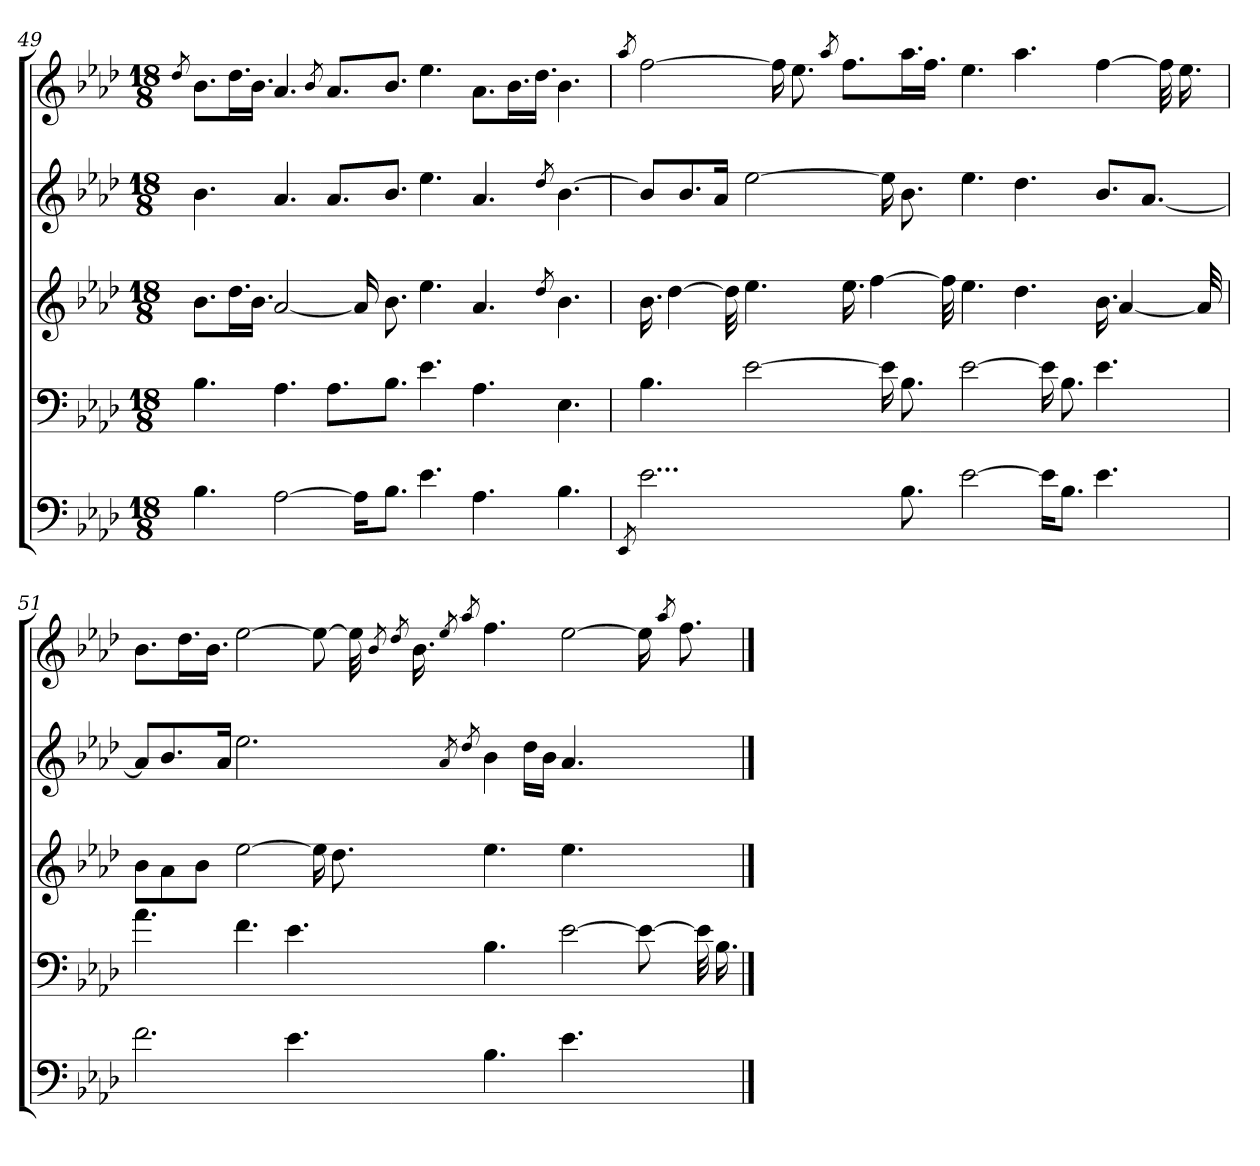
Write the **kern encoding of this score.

**kern	**kern	**kern	**kern	**kern
*part5	*part4	*part3	*part2	*part1
*staff5	*staff4	*staff3	*staff2	*staff1
*clefF4	*clefF4	*clefG2	*clefG2	*clefG2
*k[b-e-a-d-]	*k[b-e-a-d-]	*k[b-e-a-d-]	*k[b-e-a-d-]	*k[b-e-a-d-]
*M18/8	*M18/8	*M18/8	*M18/8	*M18/8
=49	=49	=49	=49	=49
.	.	.	.	8qdd-
4.B-	4.B-	8.b-\L	4.b-	8.b-\L
.	.	16.dd-\L	.	16.dd-\L
.	.	16.b-\JJ	.	16.b-\JJ
[2A-	4.A-	[2a-	4.a-	4.a-
.	.	.	.	8qb-
.	8.A-\L	.	8.a-/L	8.a-/L
16A-\KL]	.	16a-]	.	.
8.B-\J	8.B-\J	8.b-	8.b-/J	8.b-/J
4.e-	4.e-	4.ee-	4.ee-	4.ee-
4.A-	4.A-	4.a-	4.a-	8.a-\L
.	.	.	.	16.b-\L
.	.	.	.	16.dd-\JJ
.	.	8qdd-	8qdd-	.
4.B-	4.E-	4.b-	[4.b-	4.b-
=50	=50	=50	=50	=50
8qEE-	.	.	.	8qaa-
2...e-	4.B-	16.b-	8b-/L]	[2ff
.	.	[4dd-	.	.
.	.	.	8.b-/	.
.	.	.	16a-/Jk	.
.	.	32dd-]	.	.
.	[2e-	4.ee-	[2ee-	.
.	.	.	.	16ff]
.	.	.	.	8.ee-
.	.	.	.	8qaa-
.	.	16.ee-	.	8.ff\L
.	.	[4ff	.	.
.	16e-]	.	16ee-]	.
8.B-	8.B-	.	8.b-	16.aa-\L
.	.	.	.	16.ff\JJ
.	.	32ff]	.	.
[2e-	[2e-	4.ee-	4.ee-	4.ee-
.	.	4.dd-	4.dd-	4.aa-
16e-\KL]	16e-]	.	.	.
8.B-\J	8.B-	.	.	.
4.e-	4.e-	16.b-	8.b-/L	[4ff
.	.	[4a-	.	.
.	.	.	[8.a-/J	.
.	.	.	.	32ff]
.	.	.	.	16.ee-
.	.	32a-]	.	.
=51	=51	=51	=51	=51
2.f	4.a-	8b-\L	8a-/L]	8.b-\L
.	.	8a-\	8.b-/	.
.	.	.	.	16.dd-\L
.	.	8b-\J	.	.
.	.	.	.	16.b-\JJ
.	.	.	16a-/Jk	.
.	4.f	[2ee-	2.ee-	[2ee-
4.e-	4.e-	.	.	.
.	.	16ee-]	.	8ee-_
.	.	8.dd-	.	.
.	.	.	.	32ee-]
.	.	.	.	8qb-
.	.	.	.	8qdd-
.	.	.	.	16.b-
.	.	.	8qa-	8qee-
.	.	.	8qdd-	8qaa-
4.B-	4.B-	4.ee-	4b-	4.ff
.	.	.	16dd-\LL	.
.	.	.	16b-\JJ	.
4.e-	[2e-	4.ee-	4.a-	[2ee-
4.ryy	.	4.ryy	4.ryy	.
.	8e-_	.	.	16ee-]
.	.	.	.	8qaa-
.	.	.	.	8.ff
.	32e-]	.	.	.
.	16.B-	.	.	.
==	==	==	==	==
*-	*-	*-	*-	*-
